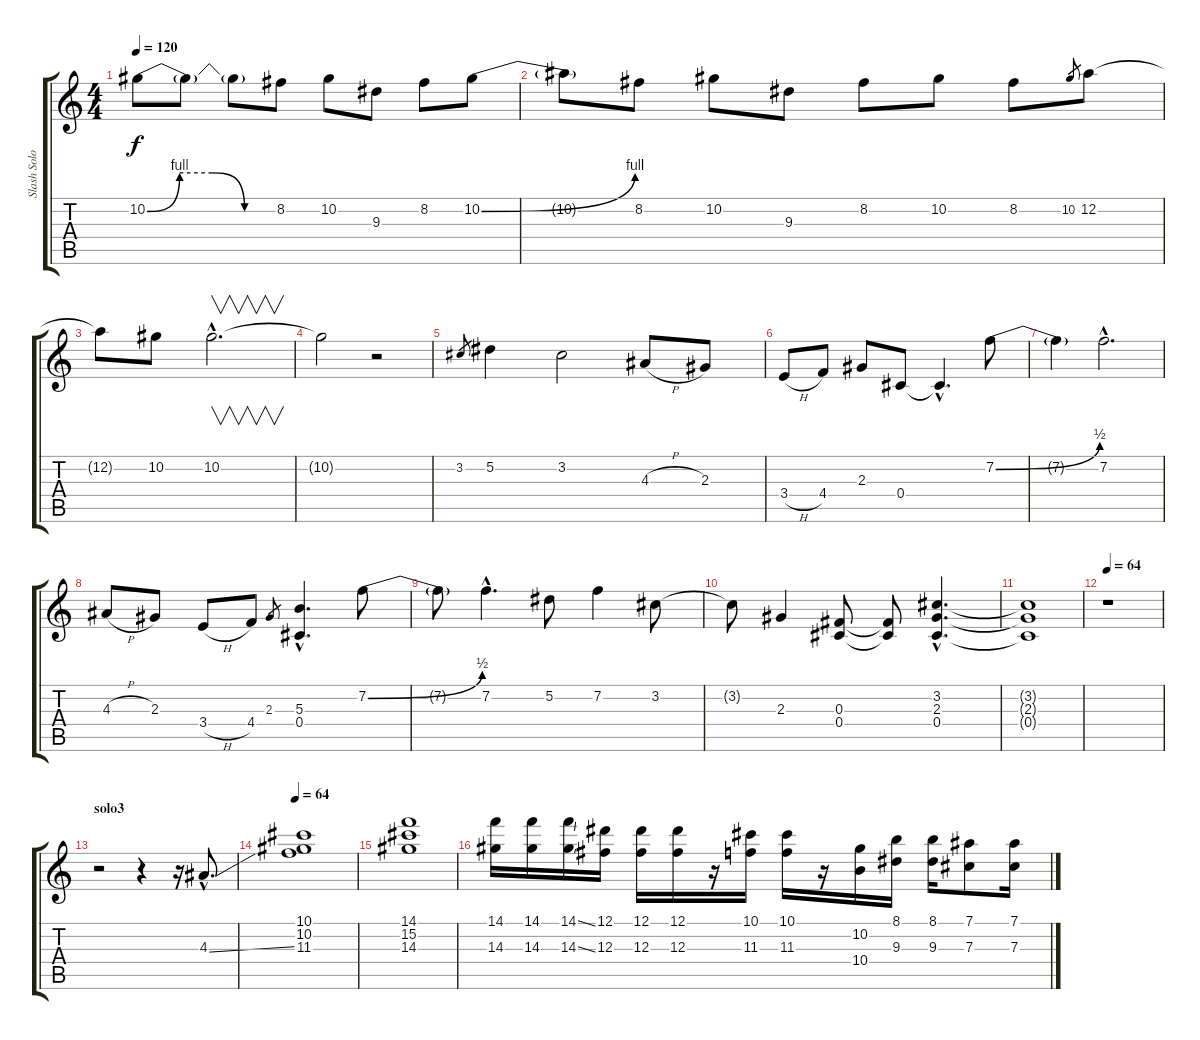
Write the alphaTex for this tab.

\track ("Slash Solo" "Slash Solo") {instrument acousticguitarsteel}
\staff {score tabs}
\tuning (Eb4 Bb3 Gb3 Db3 Ab2 Eb2) {hide}
\ts (4 4)
\tempo 120
\clef g2
\ks c
10.2{be (custom 0 0 15 4 30 4 45 0 60 0)}.8{dy f} 10.2{t}.8 10.2{t}.8 8.2.8 10.2.8 9.3.8 8.2.8 10.2{be (bend 0 0 60 4)}.8 |
10.2{t}.8 8.2.8 10.2.8 9.3.8 8.2.8 10.2.8 8.2.8 10.2.8{gr} 12.2.8 |
12.2{t}.8 10.2.8 10.2{hac}.2{v d} |
10.2{t}.2 r.2 |
3.2.8{gr} 5.2.4 3.2.2 4.3{h}.8 2.3.8 |
3.4{h}.8 4.4.8 2.3.8 0.4.8 0.4{hac t}.4{d} 7.2{be (bend 0 0 60 2)}.8 |
7.2{t}.4 7.2{hac}.2{d} |
4.3{h}.8 2.3.8 3.4{h}.8 4.4.8 2.3.8{gr} (5.3{hac} 0.4{hac}).4{d} 7.2{be (bend 0 0 60 2)}.8 |
7.2{t}.8 7.2{hac}.4{d} 5.2.8 7.2.4 3.2.8 |
3.2{t}.8 2.3.4 (0.3 0.4).8 (0.3{t} 0.4{t}).8 (3.2{hac} 2.3{hac} 0.4{hac}).4{d} |
(3.2{t} 2.3{t} 0.4{t}).1 |
\tempo 64
r.1 |
\section ("" "solo3")
r.2 r.4 r.16 4.3{ss hac}.8{d} |
\tempo 64
(10.1 10.2 11.3).1 |
(14.1 15.2 14.3).1 |
(14.1 14.3).16 (14.1 14.3).16 (14.1{ss} 14.3{ss}).16 (12.1 12.3).16 (12.1 12.3).16 (12.1 12.3).16 r.16 (10.1 11.3).16 (10.1 11.3).16 r.16 (10.2 10.4).16 (8.1 9.3).16 (8.1 9.3).16 (7.1 7.3).8 (7.1 7.3).16
